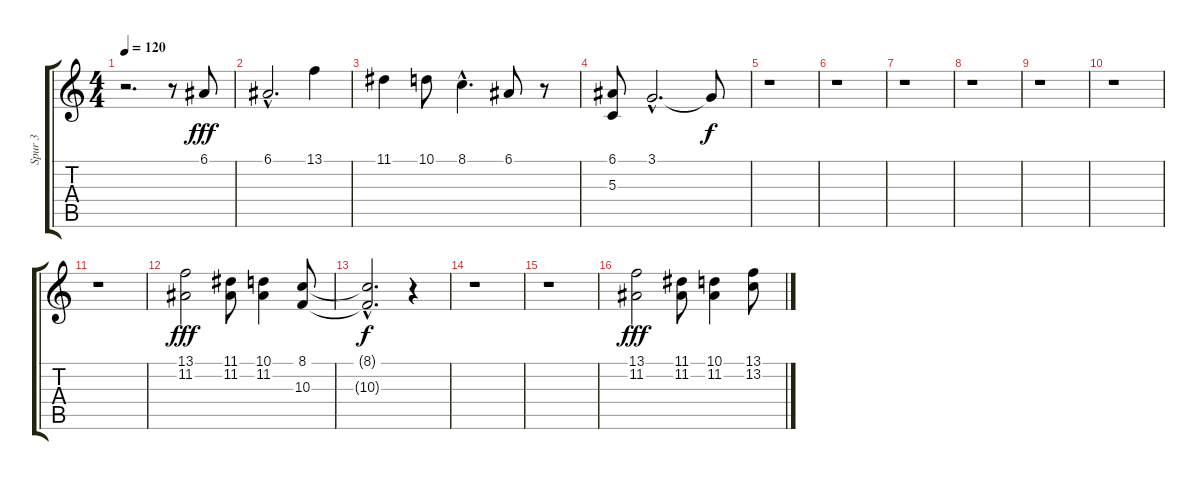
\track ("Spur 3" "Spur 3") {instrument trumpet}
\staff {score tabs}
\tuning (E4 B3 G3 D3 A2 E2) {hide}
\ts (4 4)
\tempo 120
\clef g2
\ks c
r.2{d dy f} r.8 6.1.8{dy fff} |
6.1{hac}.2{d} 13.1.4 |
11.1.4 10.1.8 8.1{hac}.4{d} 6.1.8 r.8 |
(6.1 5.3).8 3.1{hac}.2{d} 3.1{t}.8{dy f} |
r.1 |
r.1 |
r.1 |
r.1 |
r.1 |
r.1 |
r.1 |
(13.1 11.2).2{dy fff} (11.1 11.2).8 (10.1 11.2).4 (8.1 10.3).8 |
(8.1{t} 10.3{hac t}).2{d dy f} r.4 |
r.1 |
r.1 |
(13.1 11.2).2{dy fff} (11.1 11.2).8 (10.1 11.2).4 (13.1 13.2).8
